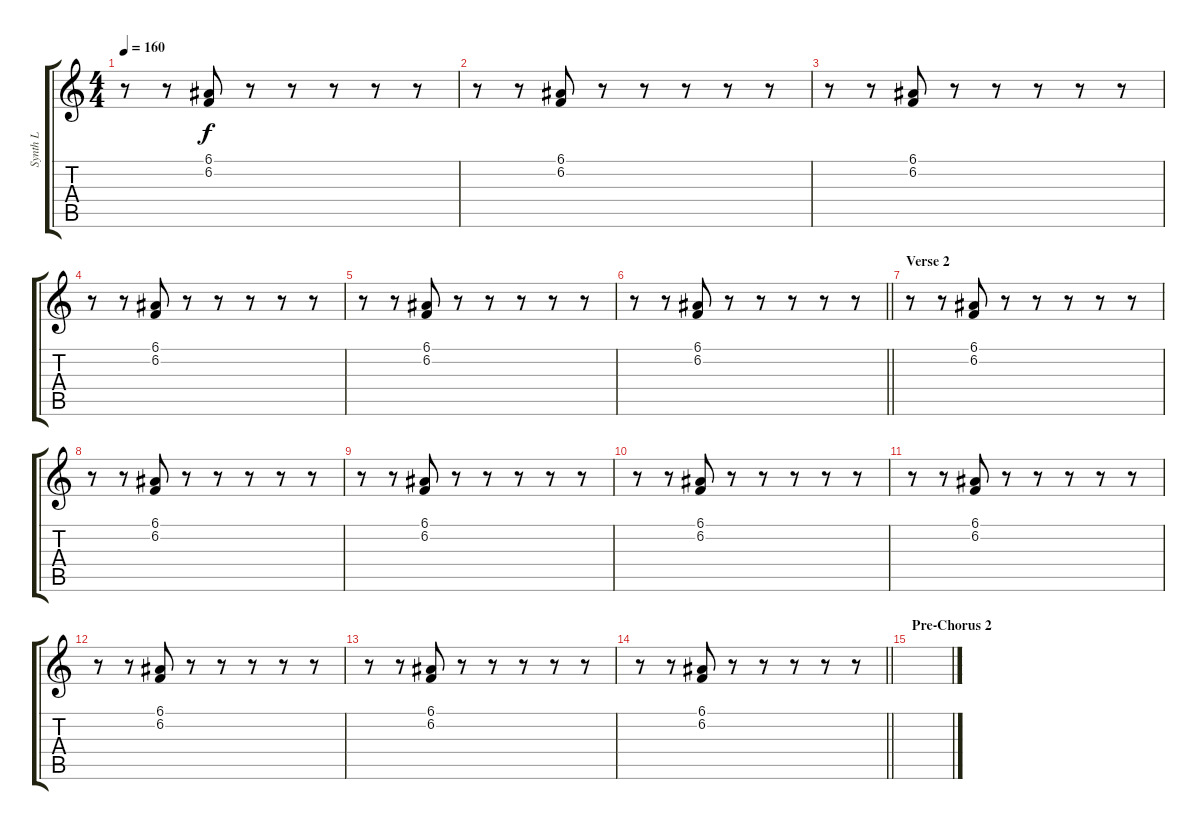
\track ("Synth L" "Synth L") {instrument lead2sawtooth}
\staff {score tabs}
\tuning (E4 B3 G3 D3 A2 E2) {hide}
\ts (4 4)
\tempo 160
\clef g2
\ks c
r.8{dy f} r.8 (6.1 6.2).8 r.8 r.8 r.8 r.8 r.8 |
r.8 r.8 (6.1 6.2).8 r.8 r.8 r.8 r.8 r.8 |
r.8 r.8 (6.1 6.2).8 r.8 r.8 r.8 r.8 r.8 |
r.8 r.8 (6.1 6.2).8 r.8 r.8 r.8 r.8 r.8 |
r.8 r.8 (6.1 6.2).8 r.8 r.8 r.8 r.8 r.8 |
\barLineRight lightlight
r.8 r.8 (6.1 6.2).8 r.8 r.8 r.8 r.8 r.8 |
\section ("" "Verse 2")
r.8 r.8 (6.1 6.2).8 r.8 r.8 r.8 r.8 r.8 |
r.8 r.8 (6.1 6.2).8 r.8 r.8 r.8 r.8 r.8 |
r.8 r.8 (6.1 6.2).8 r.8 r.8 r.8 r.8 r.8 |
r.8 r.8 (6.1 6.2).8 r.8 r.8 r.8 r.8 r.8 |
r.8 r.8 (6.1 6.2).8 r.8 r.8 r.8 r.8 r.8 |
r.8 r.8 (6.1 6.2).8 r.8 r.8 r.8 r.8 r.8 |
r.8 r.8 (6.1 6.2).8 r.8 r.8 r.8 r.8 r.8 |
\barLineRight lightlight
r.8 r.8 (6.1 6.2).8 r.8 r.8 r.8 r.8 r.8 |
\section ("" "Pre-Chorus 2")
